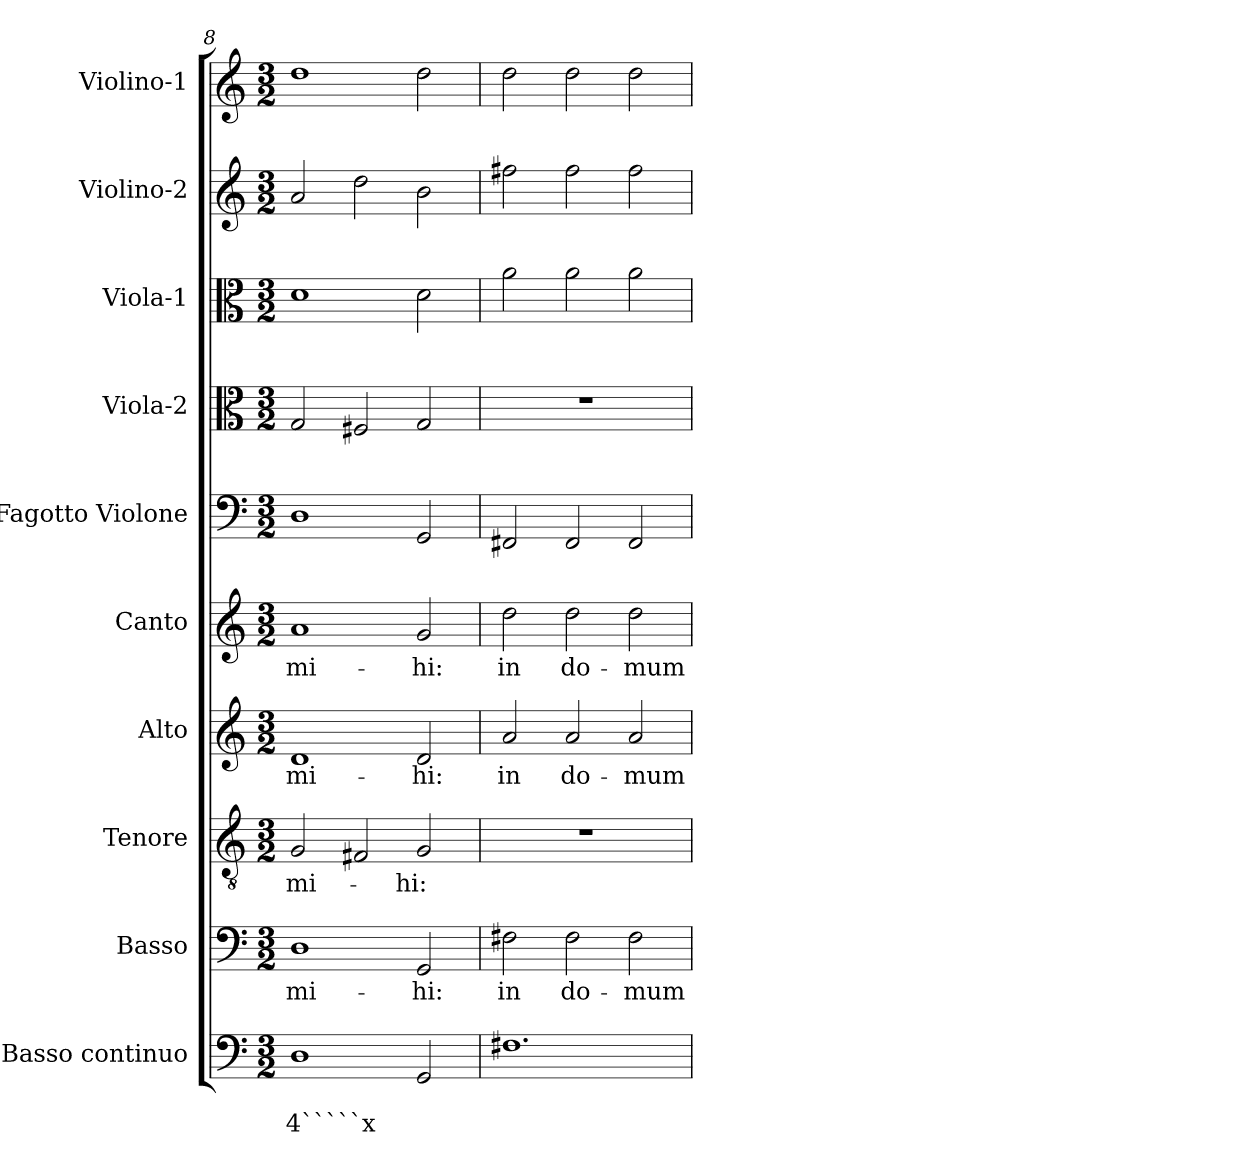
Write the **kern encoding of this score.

**kern	**text	**text	**kern	**text	**kern	**text	**kern	**text	**kern	**text	**kern	**kern	**kern	**kern	**kern
*part10	*part10	*part10	*part9	*part9	*part8	*part8	*part7	*part7	*part6	*part6	*part5	*part4	*part3	*part2	*part1
*staff10	*staff10	*staff10	*staff9	*staff9	*staff8	*staff8	*staff7	*staff7	*staff6	*staff6	*staff5	*staff4	*staff3	*staff2	*staff1
*I"Basso continuo	*	*	*I"Basso	*	*I"Tenore	*	*I"Alto	*	*I"Canto	*	*I"Fagotto Violone	*I"Viola-2	*I"Viola-1	*I"Violino-2	*I"Violino-1
*I'BC	*	*	*I'B	*	*I'T	*	*I'A	*	*I'C	*	*I'Fg	*I'Va2	*I'Va1	*I'Vi2	*I'Vi1
!!LO:PB:g=z
*clefF4	*	*	*clefF4	*	*clefGv2	*	*clefG2	*	*clefG2	*	*clefF4	*clefC3	*clefC3	*clefG2	*clefG2
*k[]	*	*	*k[]	*	*k[]	*	*k[]	*	*k[]	*	*k[]	*k[]	*k[]	*k[]	*k[]
*C:	*	*	*C:	*	*C:	*	*C:	*	*C:	*	*C:	*C:	*C:	*C:	*C:
*M3/2	*	*	*M3/2	*	*M3/2	*	*M3/2	*	*M3/2	*	*M3/2	*M3/2	*M3/2	*M3/2	*M3/2
=8	=8	=8	=8	=8	=8	=8	=8	=8	=8	=8	=8	=8	=8	=8	=8
!	!	!LO:LY:b	!	!	!	!	!	!	!	!	!	!	!	!	!
!	!	!	!	!LO:LY:b	!	!	!	!	!	!	!	!	!	!	!
!	!	!	!	!	!	!LO:LY:b	!	!	!	!	!	!	!	!	!
!	!	!	!	!	!	!	!	!LO:LY:b	!	!	!	!	!	!	!
!	!	!	!	!	!	!	!	!	!	!LO:LY:b	!	!	!	!	!
1D	.	4`````x	1D	mi-	2G/	mi-	1d	mi-	1a	mi-	1D	2G/	1d	2a/	1dd
.	.	.	.	.	2F#X/	.	.	.	.	.	.	2F#X/	.	2dd\	.
!	!	!	!	!LO:LY:b	!	!	!	!	!	!	!	!	!	!	!
!	!	!	!	!	!	!LO:LY:b	!	!	!	!	!	!	!	!	!
!	!	!	!	!	!	!	!	!LO:LY:b	!	!	!	!	!	!	!
!	!	!	!	!	!	!	!	!	!	!LO:LY:b	!	!	!	!	!
2GG/	.	.	2GG/	-hi:	2G/	-hi:	2d/	-hi:	2g/	-hi:	2GG/	2G/	2d\	2b\	2dd\
=9	=9	=9	=9	=9	=9	=9	=9	=9	=9	=9	=9	=9	=9	=9	=9
!	!	!	!	!LO:LY:b	!	!	!	!	!	!	!	!	!	!	!
!	!	!	!	!	!	!	!	!LO:LY:b	!	!	!	!	!	!	!
!	!	!	!	!	!	!	!	!	!	!LO:LY:b	!	!	!	!	!
1.F#X	.	.	2F#X\	in	1.r	.	2a/	in	2dd\	in	2FF#X/	1.r	2a\	2ff#X\	2dd\
!	!	!	!	!LO:LY:b	!	!	!	!	!	!	!	!	!	!	!
!	!	!	!	!	!	!	!	!LO:LY:b	!	!	!	!	!	!	!
!	!	!	!	!	!	!	!	!	!	!LO:LY:b	!	!	!	!	!
.	.	.	2F#\	do-	.	.	2a/	do-	2dd\	do-	2FF#/	.	2a\	2ff#\	2dd\
!	!	!	!	!LO:LY:b	!	!	!	!	!	!	!	!	!	!	!
!	!	!	!	!	!	!	!	!LO:LY:b	!	!	!	!	!	!	!
!	!	!	!	!	!	!	!	!	!	!LO:LY:b	!	!	!	!	!
.	.	.	2F#\	-mum	.	.	2a/	-mum	2dd\	-mum	2FF#/	.	2a\	2ff#\	2dd\
=	=	=	=	=	=	=	=	=	=	=	=	=	=	=	=
*-	*-	*-	*-	*-	*-	*-	*-	*-	*-	*-	*-	*-	*-	*-	*-
